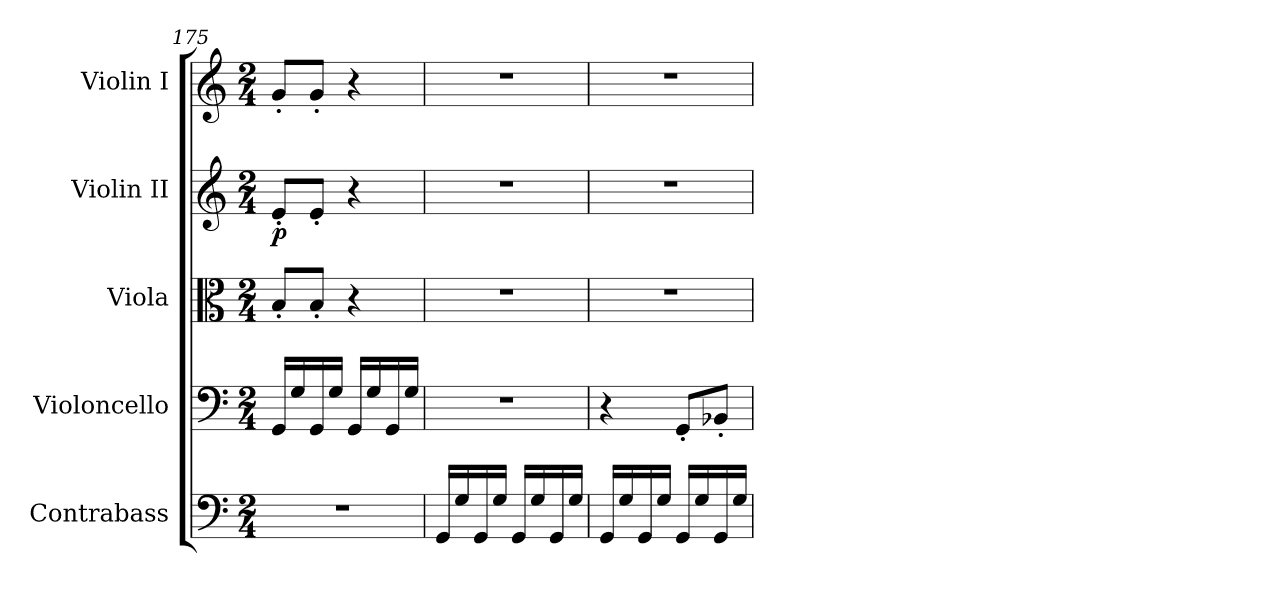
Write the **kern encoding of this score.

**kern	**kern	**kern	**kern	**dynam	**kern
*part5	*part4	*part3	*part2	*part2	*part1
*staff5	*staff4	*staff3	*staff2	*staff2	*staff1
*I"Contrabass	*I"Violoncello	*I"Viola	*I"Violin II	*	*I"Violin I
*I'Cb.	*I'Vc.	*I'Vla.	*I'Vln. II	*	*I'Vln. I
*clefF4	*clefF4	*clefC3	*clefG2	*	*clefG2
*ITrd7c12	*	*	*	*	*
*k[]	*k[]	*k[]	*k[]	*	*k[]
*M2/4	*M2/4	*M2/4	*M2/4	*	*M2/4
=175	=175	=175	=175	=175	=175
!	!	!	!	!LO:DY:b	!
2r	16GG/LL	8B'/L	8e'/L	p	8g'/L
.	16G/	.	.	.	.
.	16GG/	8B'/J	8e'/J	.	8g'/J
.	16G/JJ	.	.	.	.
.	16GG/LL	4r	4r	.	4r
.	16G/	.	.	.	.
.	16GG/	.	.	.	.
.	16G/JJ	.	.	.	.
=176	=176	=176	=176	=176	=176
16GGG/LL	2r	2r	2r	.	2r
16GG/	.	.	.	.	.
16GGG/	.	.	.	.	.
16GG/JJ	.	.	.	.	.
16GGG/LL	.	.	.	.	.
16GG/	.	.	.	.	.
16GGG/	.	.	.	.	.
16GG/JJ	.	.	.	.	.
=177	=177	=177	=177	=177	=177
16GGG/LL	4r	2r	2r	.	2r
16GG/	.	.	.	.	.
16GGG/	.	.	.	.	.
16GG/JJ	.	.	.	.	.
16GGG/LL	8GG'/L	.	.	.	.
16GG/	.	.	.	.	.
16GGG/	8BB-X'/J	.	.	.	.
16GG/JJ	.	.	.	.	.
=	=	=	=	=	=
*-	*-	*-	*-	*-	*-
